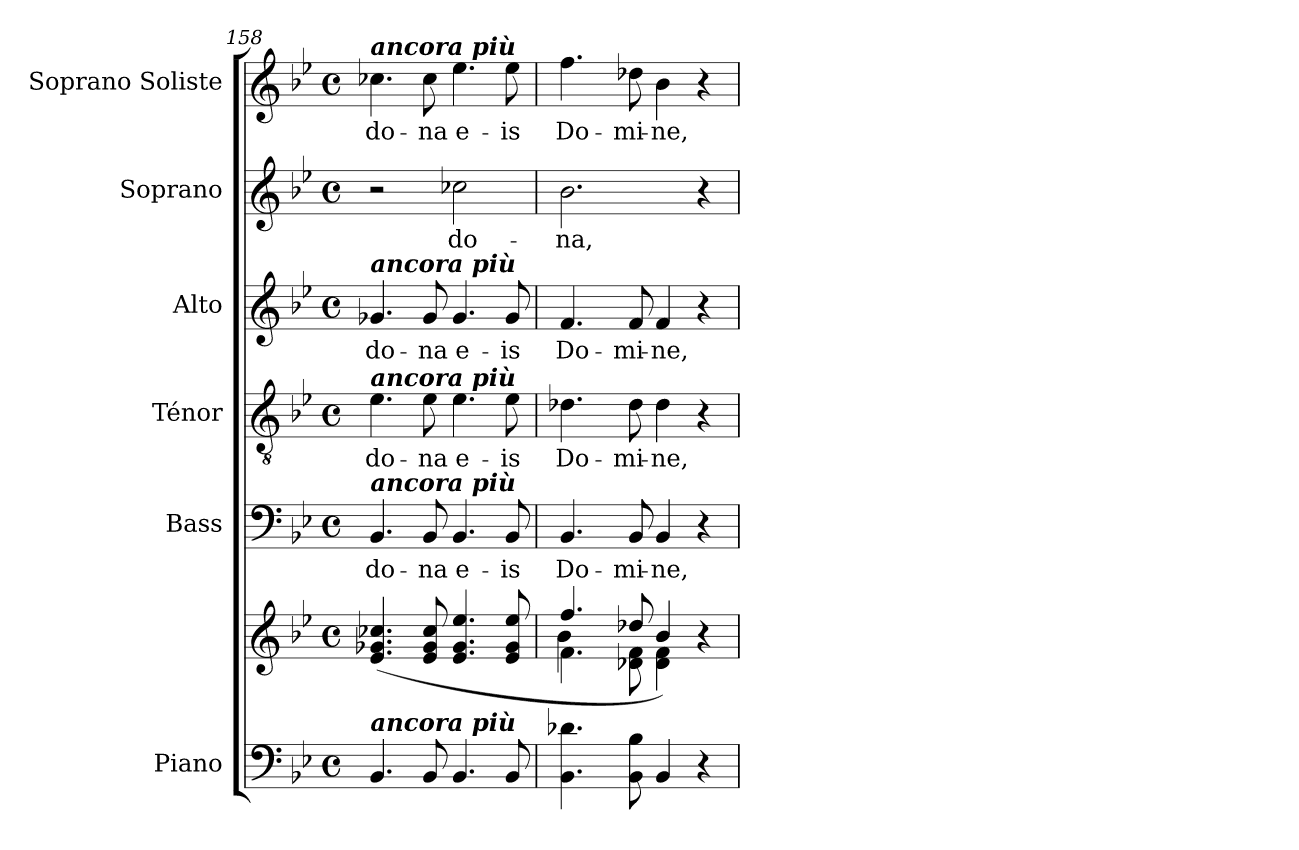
**kern	**kern	**kern	**text	**dynam	**kern	**text	**dynam	**kern	**text	**dynam	**kern	**text	**kern	**text	**dynam
*part6	*part6	*part5	*part5	*part5	*part4	*part4	*part4	*part3	*part3	*part3	*part2	*part2	*part1	*part1	*part1
*staff7	*staff6	*staff5	*staff5	*staff5	*staff4	*staff4	*staff4	*staff3	*staff3	*staff3	*staff2	*staff2	*staff1	*staff1	*staff1
*I"Piano	*	*I"Bass	*	*	*I"Ténor	*	*	*I"Alto	*	*	*I"Soprano	*	*I"Soprano Soliste	*	*
*I'Pno.	*	*I'B.	*	*	*I'T.	*	*	*I'A.	*	*	*I'S.	*	*	*	*
*clefF4	*clefG2	*clefF4	*	*	*clefGv2	*	*	*clefG2	*	*	*clefG2	*	*clefG2	*	*
*k[b-e-]	*k[b-e-]	*k[b-e-]	*	*	*k[b-e-]	*	*	*k[b-e-]	*	*	*k[b-e-]	*	*k[b-e-]	*	*
*M4/4	*M4/4	*M4/4	*	*	*M4/4	*	*	*M4/4	*	*	*M4/4	*	*M4/4	*	*
*met(c)	*met(c)	*met(c)	*	*	*met(c)	*	*	*met(c)	*	*	*met(c)	*	*met(c)	*	*
=158	=158	=158	=158	=158	=158	=158	=158	=158	=158	=158	=158	=158	=158	=158	=158
!	!	!	!	!	!	!	!	!	!	!	!	!	!LO:TX:a:Bi:t=ancora  più	!	!
!	!	!	!	!	!	!	!	!LO:TX:a:Bi:t=ancora  più	!	!	!	!	!	!	!
!	!	!	!	!	!LO:TX:a:Bi:t=ancora  più	!	!	!	!	!	!	!	!	!	!
!	!	!LO:TX:a:Bi:t=ancora  più	!	!	!	!	!	!	!	!	!	!	!	!	!
!LO:TX:a:Bi:t=ancora  più	!	!	!	!	!	!	!	!	!	!	!	!	!	!	!
!	!	!	!	!LO:DY:a	!	!	!	!	!	!	!	!	!	!	!
!	!	!	!	!LO:DY:n=1:a	!	!	!LO:DY:a	!	!	!	!	!	!	!	!
!	!	!	!	!	!	!	!LO:DY:n=1:a	!	!	!LO:DY:a	!	!	!	!	!
!	!	!	!	!	!	!	!	!	!	!LO:DY:n=1:a	!	!	!	!	!LO:DY:a
!	!	!	!	!	!	!	!	!	!	!	!	!	!	!	!LO:DY:n=1:a
4.BB-/	(4.e-/ 4.g-X/ 4.cc-X/	4.BB-/	do-	other-dynamics ppp	4.e-\	do-	other-dynamics ppp	4.g-X/	do-	other-dynamics ppp	2r	.	4.cc-X\	do-	other-dynamics ppp
8BB-/	8e-/ 8g-/ 8cc-/	8BB-/	-na	.	8e-\	-na	.	8g-/	-na	.	.	.	8cc-\	-na	.
4.BB-/	4.e-/ 4.g-/ 4.ee-/	4.BB-/	e-	.	4.e-\	e-	.	4.g-/	e-	.	2cc-X\	do-	4.ee-\	e-	.
8BB-/	8e-/ 8g-/ 8ee-/	8BB-/	-is	.	8e-\	-is	.	8g-/	-is	.	.	.	8ee-\	-is	.
=159	=159	=159	=159	=159	=159	=159	=159	=159	=159	=159	=159	=159	=159	=159	=159
*	*^	*	*	*	*	*	*	*	*	*	*	*	*	*	*
*	*	*^	*	*	*	*	*	*	*	*	*	*	*	*	*	*
4.BB-\ 4.d-X\	4.ff/	4.f\	4b-\	4.BB-/	Do-	.	4.d-X\	Do-	.	4.f/	Do-	.	2.b-\	-na,	4.ff\	Do-	.
.	.	.	2.ryy	.	.	.	.	.	.	.	.	.	.	.	.	.	.
8BB-\ 8B-\	8dd-X/	8d-X\ 8f\	.	8BB-/	-mi-	.	8d-\	-mi-	.	8f/	-mi-	.	.	.	8dd-X\	-mi-	.
4BB-/	4b-/)	4d-\ 4f\	.	4BB-/	-ne,	.	4d-\	-ne,	.	4f/	-ne,	.	.	.	4b-\	-ne,	.
4r	4r	4ryy	.	4r	.	.	4r	.	.	4r	.	.	4r	.	4r	.	.
*	*v	*v	*v	*	*	*	*	*	*	*	*	*	*	*	*	*	*
=	=	=	=	=	=	=	=	=	=	=	=	=	=	=	=
*-	*-	*-	*-	*-	*-	*-	*-	*-	*-	*-	*-	*-	*-	*-	*-
